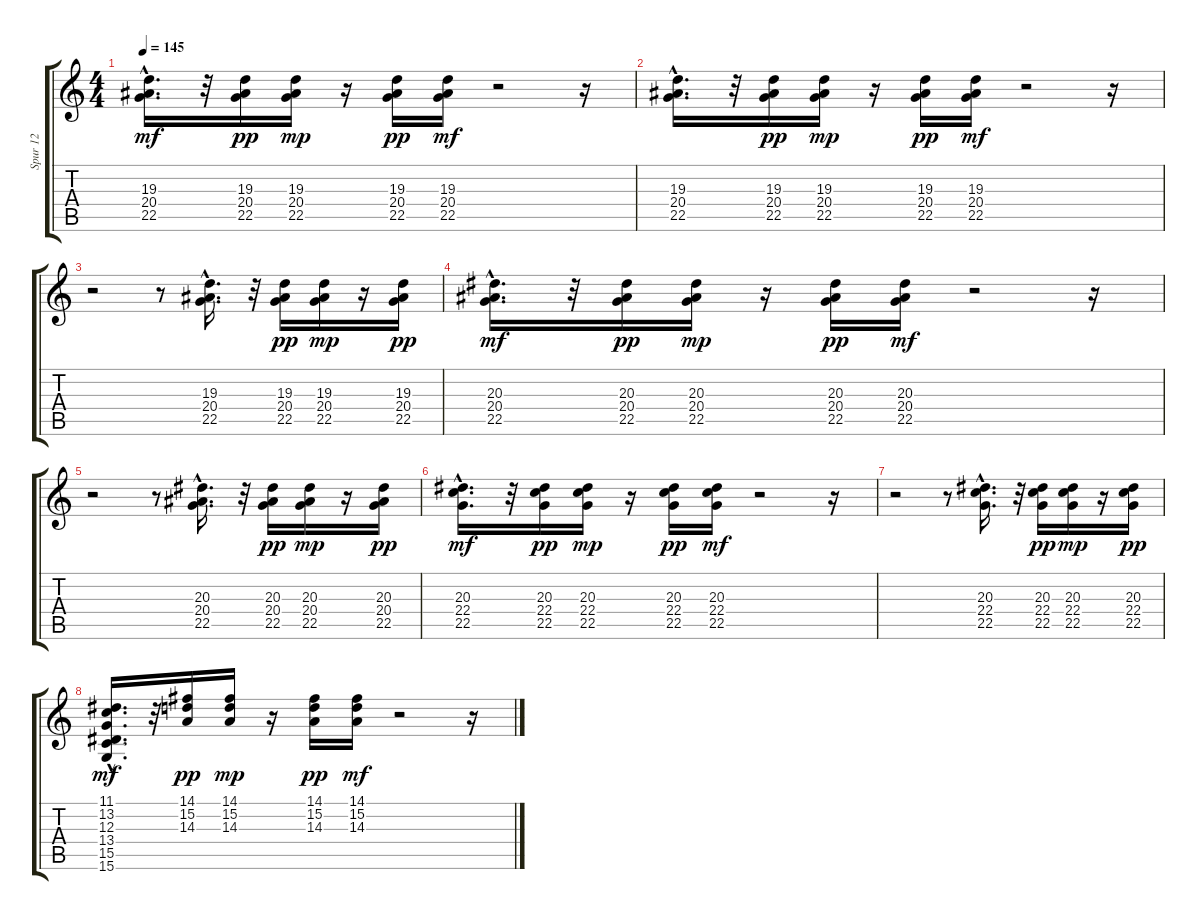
\track ("Spur 12" "Spur 12") {instrument percussiveorgan}
\staff {score tabs}
\tuning (E4 B3 G3 D3 A2 E2) {hide}
\ts (4 4)
\tempo 145
\clef g2
\ks c
(19.3{hac} 20.4{hac} 22.5{hac}).16{d dy mf balance 12} r.32 (19.3 20.4 22.5).16{dy pp balance 4} (19.3 20.4 22.5).16{dy mp balance 12} r.16 (19.3 20.4 22.5).16{dy pp balance 4} (19.3 20.4 22.5).16{dy mf balance 12} r.2 r.16 |
(19.3{hac} 20.4{hac} 22.5{hac}).16{d} r.32 (19.3 20.4 22.5).16{dy pp balance 4} (19.3 20.4 22.5).16{dy mp balance 12} r.16 (19.3 20.4 22.5).16{dy pp balance 4} (19.3 20.4 22.5).16{dy mf balance 12} r.2 r.16 |
r.2 r.8 (19.3{hac} 20.4{hac} 22.5{hac}).16{d} r.32 (19.3 20.4 22.5).16{dy pp balance 4} (19.3 20.4 22.5).16{dy mp balance 12} r.16 (19.3 20.4 22.5).16{dy pp balance 4} |
(20.3{hac} 20.4{hac} 22.5{hac}).16{d dy mf balance 12} r.32 (20.3 20.4 22.5).16{dy pp balance 4} (20.3 20.4 22.5).16{dy mp balance 12} r.16 (20.3 20.4 22.5).16{dy pp balance 4} (20.3 20.4 22.5).16{dy mf balance 12} r.2 r.16 |
r.2 r.8 (20.3{hac} 20.4{hac} 22.5{hac}).16{d} r.32 (20.3 20.4 22.5).16{dy pp balance 4} (20.3 20.4 22.5).16{dy mp balance 12} r.16 (20.3 20.4 22.5).16{dy pp balance 4} |
(20.3{hac} 22.4{hac} 22.5{hac}).16{d dy mf balance 12} r.32 (20.3 22.4 22.5).16{dy pp balance 4} (20.3 22.4 22.5).16{dy mp balance 12} r.16 (20.3 22.4 22.5).16{dy pp balance 4} (20.3 22.4 22.5).16{dy mf balance 12} r.2 r.16 |
r.2 r.8 (20.3{hac} 22.4{hac} 22.5{hac}).16{d} r.32 (20.3 22.4 22.5).16{dy pp balance 4} (20.3 22.4 22.5).16{dy mp balance 12} r.16 (20.3 22.4 22.5).16{dy pp balance 4} |
(11.1 13.2 12.3 13.4{hac} 15.5{hac} 15.6{hac}).16{d dy mf balance 12} r.32 (14.1 15.2 14.3).16{dy pp balance 4} (14.1 15.2 14.3).16{dy mp balance 12} r.16 (14.1 15.2 14.3).16{dy pp balance 4} (14.1 15.2 14.3).16{dy mf balance 12} r.2 r.16
